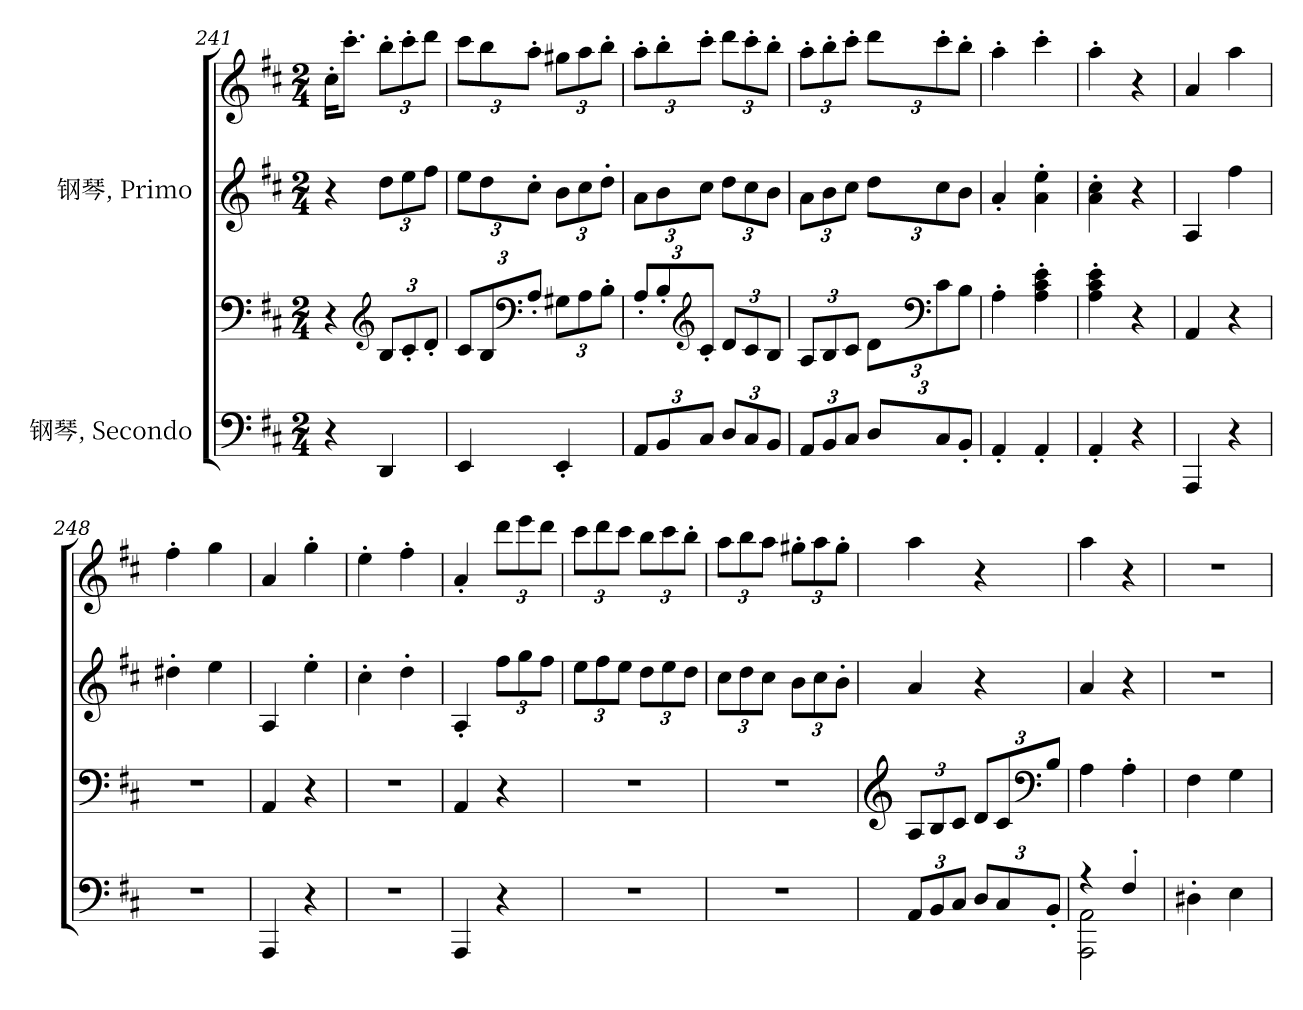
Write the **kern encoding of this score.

**kern	**kern	**kern	**kern
*part2	*part2	*part1	*part1
*staff4	*staff3	*staff2	*staff1
*I"钢琴, Secondo	*	*I"钢琴, Primo	*
*clefF4	*clefF4	*clefG2	*clefG2
*k[f#c#]	*k[f#c#]	*k[f#c#]	*k[f#c#]
*M2/4	*M2/4	*M2/4	*M2/4
=241	=241	=241	=241
4r	4r	4r	16cc#'\KL
.	.	.	8.ccc#'\J
*	*clefG2	*	*
*	*Xbrackettup	*Xbrackettup	*Xbrackettup
4DD/	12B/L	12dd\L	12bb'\L
.	12c#'/	12ee\	12ccc#'\
.	12d'/J	12ff#\J	12ddd\J
=242	=242	=242	=242
4EE/	12c#/L	12ee\L	12ccc#\L
.	12B/	12dd\	12bb\
*	*clefF4	*	*
.	12A'/J	12cc#'\J	12aa'\J
4EE'/	12G#X\L	12b\L	12gg#X\L
.	12A\	12cc#\	12aa\
.	12B'\J	12dd'\J	12bb'\J
=243	=243	=243	=243
*Xbrackettup	*	*	*
12AA/L	12A'/L	12a\L	12aa'\L
12BB/	12B'/	12b\	12bb'\
*	*clefG2	*	*
12C#/J	12c#'/J	12cc#\J	12ccc#'\J
12D/L	12d/L	12dd\L	12ddd\L
12C#/	12c#/	12cc#\	12ccc#'\
12BB/J	12B/J	12b\J	12bb'\J
!!LO:LB:g=z
=244	=244	=244	=244
12AA/L	12A/L	12a\L	12aa'\L
12BB/	12B/	12b\	12bb'\
12C#/J	12c#/J	12cc#\J	12ccc#'\J
12D/L	12d\L	12dd\L	12ddd\L
*	*clefF4	*	*
12C#/	12c#\	12cc#\	12ccc#'\
12BB'/J	12B\J	12b\J	12bb'\J
=245	=245	=245	=245
4AA'/	4A'\	4a'/	4aa'\
4AA'/	4A\' 4c#\' 4e\'	4a\' 4ee\'	4ccc#'\
=246	=246	=246	=246
*	*	*	*MM120
4AA'/	4A\' 4c#\' 4e\'	4a\' 4cc#\'	4aa'\
4r	4r	4r	4r
=247	=247	=247	=247
4AAA/	4AA/	4A/	4a/
4r	4r	4ff#\	4aa\
=248	=248	=248	=248
2r	2r	4dd#X'\	4ff#'\
.	.	4ee\	4gg\
=249	=249	=249	=249
4AAA/	4AA/	4A/	4a/
4r	4r	4ee'\	4gg'\
=250	=250	=250	=250
2r	2r	4cc#'\	4ee'\
.	.	4dd'\	4ff#'\
=251	=251	=251	=251
4AAA/	4AA/	4A'/	4a'/
4r	4r	12ff#\L	12ddd\L
.	.	12gg\	12eee\
.	.	12ff#\J	12ddd\J
!!LO:LB:g=z
=252	=252	=252	=252
2r	2r	12ee\L	12ccc#\L
.	.	12ff#\	12ddd\
.	.	12ee\J	12ccc#\J
.	.	12dd\L	12bb\L
.	.	12ee\	12ccc#\
.	.	12dd\J	12bb'\J
=253	=253	=253	=253
2r	2r	12cc#\L	12aa\L
.	.	12dd\	12bb\
.	.	12cc#\J	12aa\J
.	.	12b\L	12gg#X'\L
.	.	12cc#\	12aa\
.	.	12b'\J	12gg#'\J
=254	=254	=254	=254
*	*clefG2	*	*
12AA/L	12A/L	4a/	4aa\
12BB/	12B/	.	.
12C#/J	12c#/J	.	.
12D/L	12d/L	4r	4r
12C#/	12c#/	.	.
*	*clefF4	*	*
12BB'/J	12B/J	.	.
=255	=255	=255	=255
*^	*	*	*
4r	2AAA\ 2AA\	4A\	4a/	4aa\
4F#'/	.	4A'\	4r	4r
*v	*v	*	*	*
=256	=256	=256	=256
4D#X'\	4F#\	2r	2r
4E\	4G\	.	.
=	=	=	=
*-	*-	*-	*-
